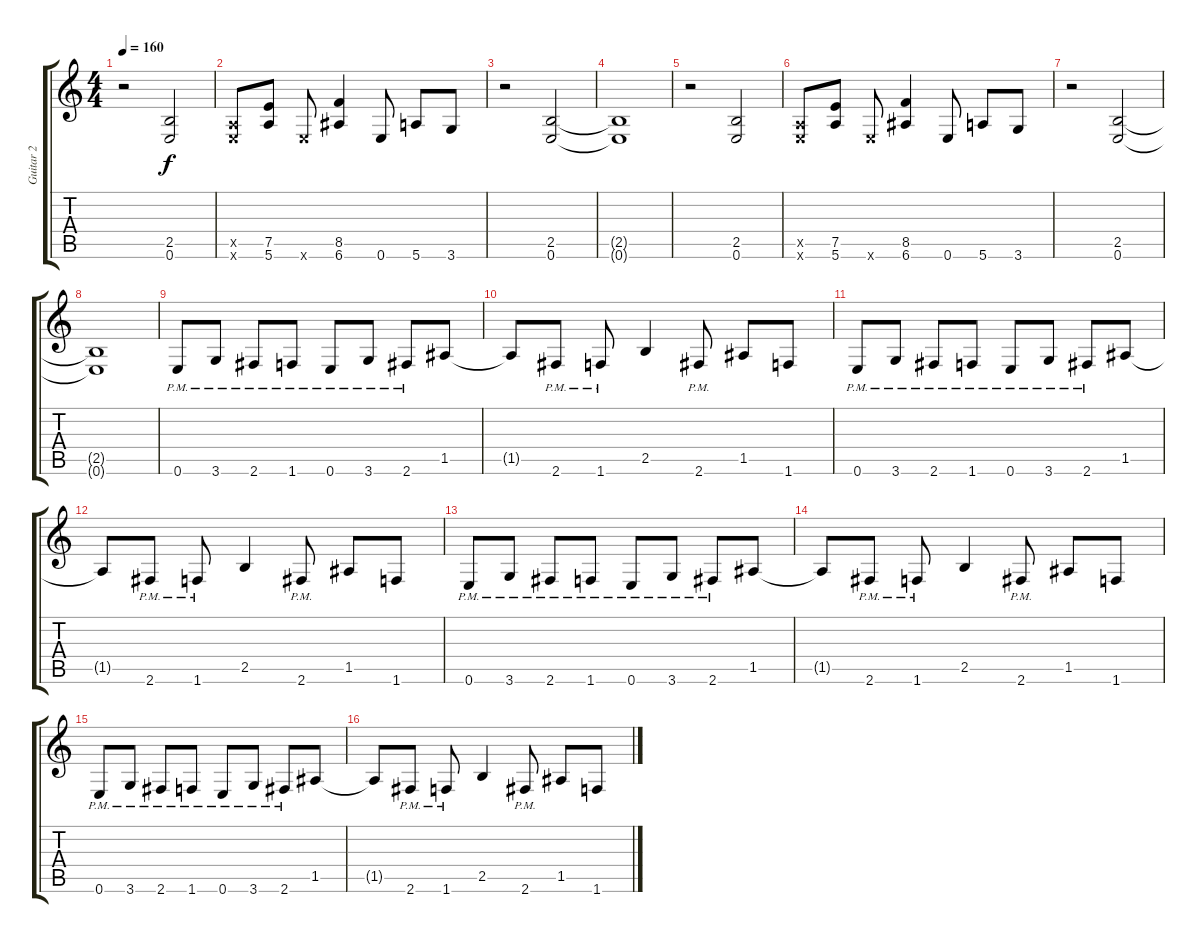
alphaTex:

\track ("Guitar 2" "Guitar 2") {instrument distortionguitar}
\staff {score tabs}
\tuning (E4 B3 G3 D3 A2 E2) {hide}
\ts (4 4)
\tempo 160
\clef g2
\ks c
r.2{dy f} (2.5 0.6).2 |
(0.5{x} 0.6{x}).8 (7.5 5.6).8 0.6{x}.8 (8.5 6.6).4 0.6.8 5.6.8 3.6.8 |
r.2 (2.5 0.6).2 |
(2.5{t} 0.6{t}).1 |
r.2 (2.5 0.6).2 |
(0.5{x} 0.6{x}).8 (7.5 5.6).8 0.6{x}.8 (8.5 6.6).4 0.6.8 5.6.8 3.6.8 |
r.2 (2.5 0.6).2 |
(2.5{t} 0.6{t}).1 |
0.6{pm}.8 3.6{pm}.8 2.6{pm}.8 1.6{pm}.8 0.6{pm}.8 3.6{pm}.8 2.6{pm}.8 1.5.8 |
1.5{t}.8 2.6{pm}.8 1.6{pm}.8 2.5.4 2.6{pm}.8 1.5.8 1.6.8 |
0.6{pm}.8 3.6{pm}.8 2.6{pm}.8 1.6{pm}.8 0.6{pm}.8 3.6{pm}.8 2.6{pm}.8 1.5.8 |
1.5{t}.8 2.6{pm}.8 1.6{pm}.8 2.5.4 2.6{pm}.8 1.5.8 1.6.8 |
0.6{pm}.8 3.6{pm}.8 2.6{pm}.8 1.6{pm}.8 0.6{pm}.8 3.6{pm}.8 2.6{pm}.8 1.5.8 |
1.5{t}.8 2.6{pm}.8 1.6{pm}.8 2.5.4 2.6{pm}.8 1.5.8 1.6.8 |
0.6{pm}.8 3.6{pm}.8 2.6{pm}.8 1.6{pm}.8 0.6{pm}.8 3.6{pm}.8 2.6{pm}.8 1.5.8 |
1.5{t}.8 2.6{pm}.8 1.6{pm}.8 2.5.4 2.6{pm}.8 1.5.8 1.6.8
